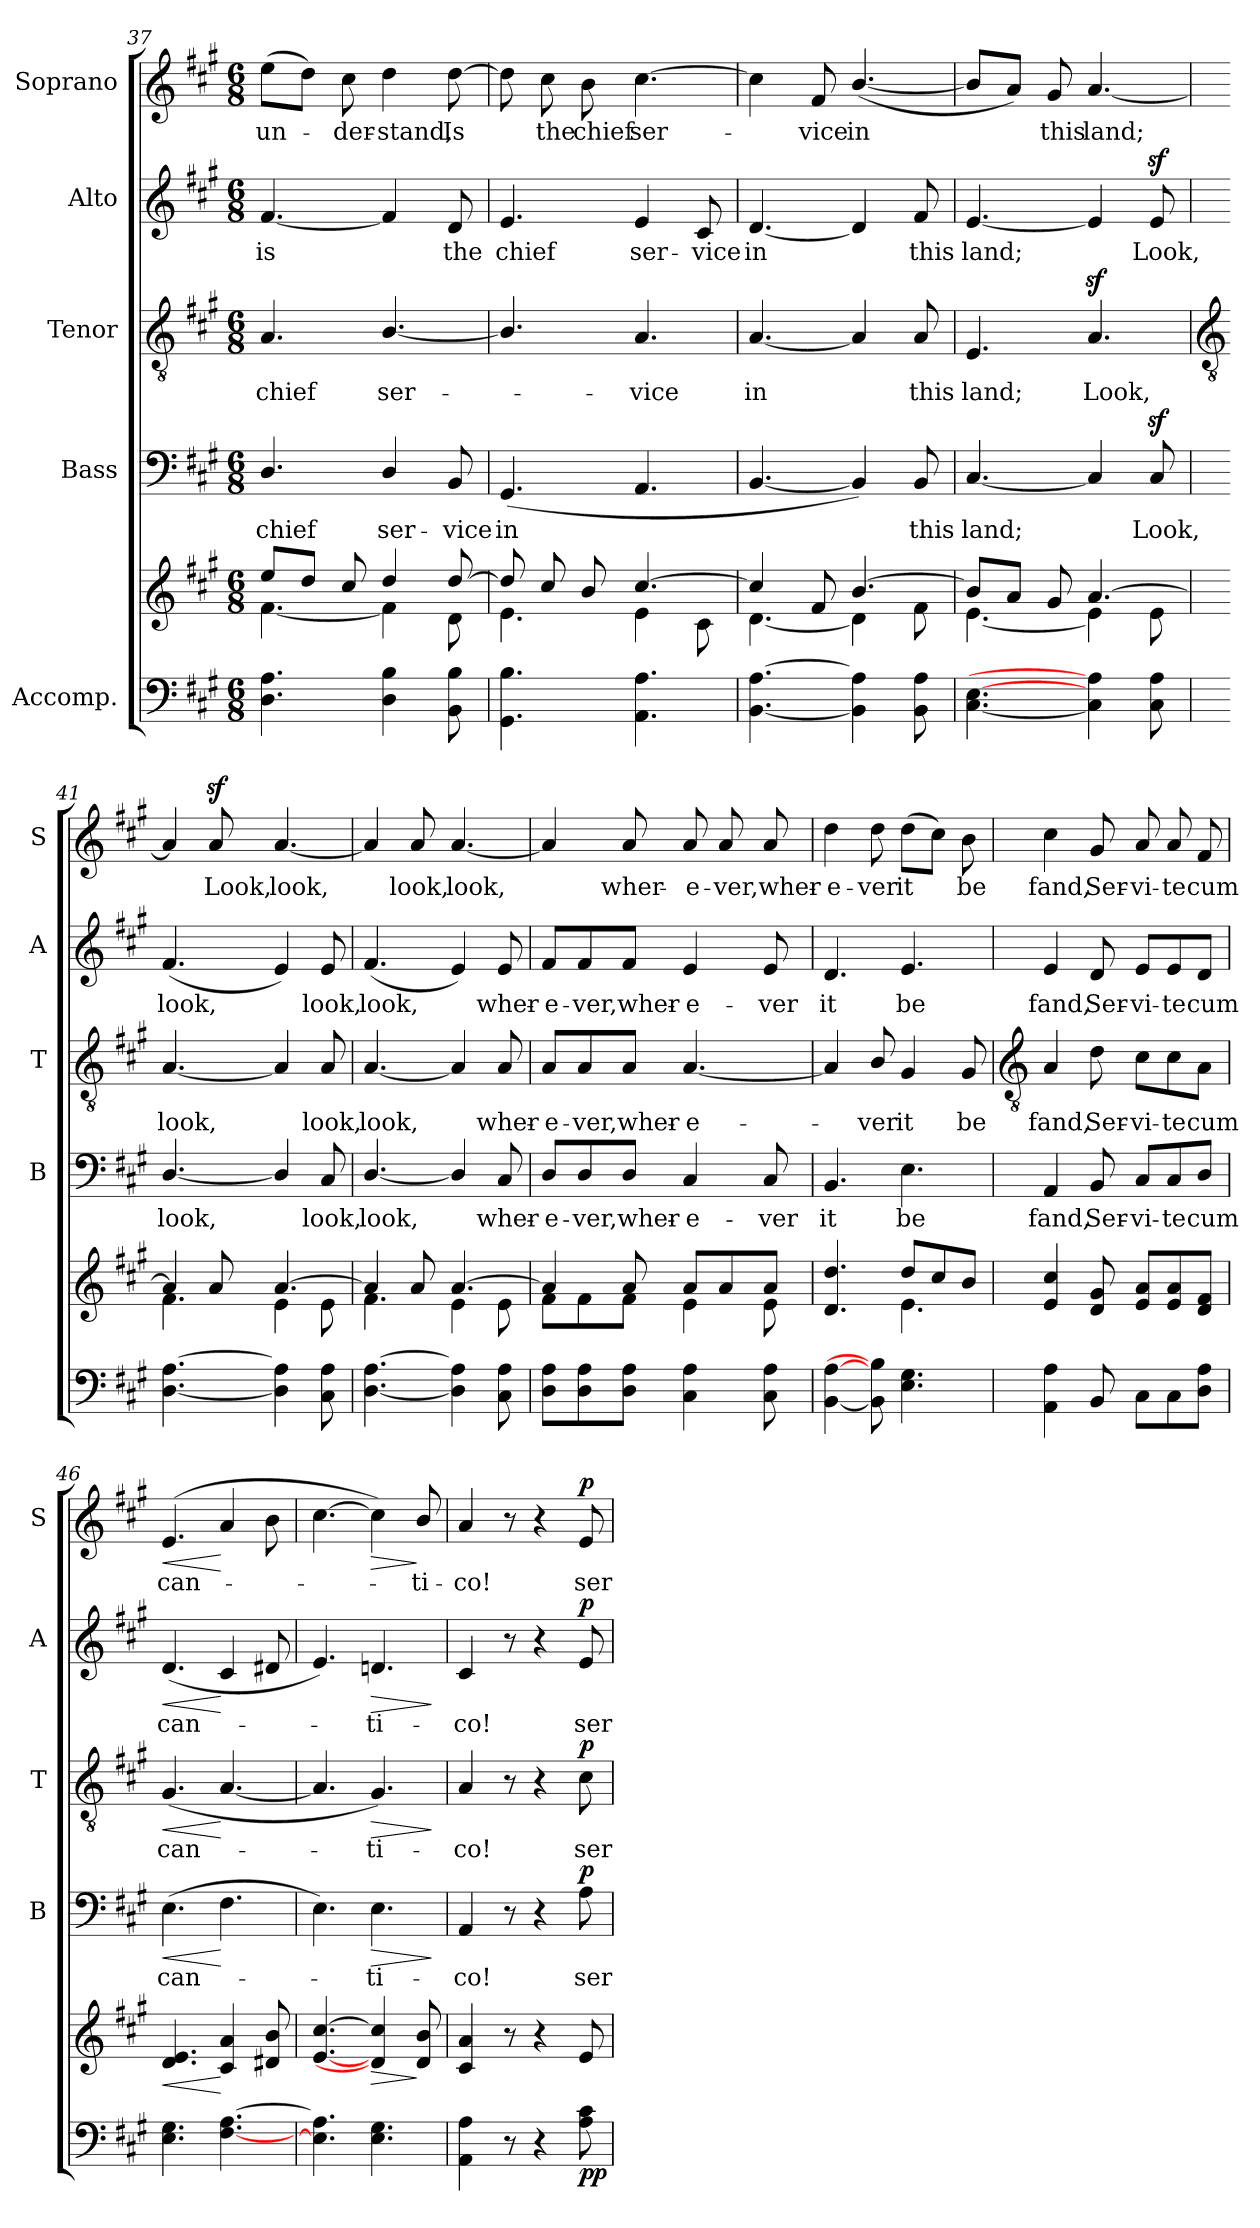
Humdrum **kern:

**kern	**kern	**dynam	**kern	**text	**dynam	**kern	**text	**dynam	**kern	**text	**dynam	**kern	**text	**dynam
*part5	*part5	*part5	*part4	*part4	*part4	*part3	*part3	*part3	*part2	*part2	*part2	*part1	*part1	*part1
*staff6	*staff5	*staff5/6	*staff4	*staff4	*staff4	*staff3	*staff3	*staff3	*staff2	*staff2	*staff2	*staff1	*staff1	*staff1
*I"Accomp.	*	*	*I"Bass	*	*	*I"Tenor	*	*	*I"Alto	*	*	*I"Soprano	*	*
*	*	*	*I'B	*	*	*I'T	*	*	*I'A	*	*	*I'S	*	*
!!LO:LB:g=z
*clefF4	*clefG2	*	*clefF4	*	*	*clefGv2	*	*	*clefG2	*	*	*clefG2	*	*
*k[f#c#g#]	*k[f#c#g#]	*	*k[f#c#g#]	*	*	*k[f#c#g#]	*	*	*k[f#c#g#]	*	*	*k[f#c#g#]	*	*
*A:	*A:	*	*A:	*	*	*A:	*	*	*A:	*	*	*A:	*	*
*M6/8	*M6/8	*	*M6/8	*	*	*M6/8	*	*	*M6/8	*	*	*M6/8	*	*
=37	=37	=37	=37	=37	=37	=37	=37	=37	=37	=37	=37	=37	=37	=37
*	*^	*	*	*	*	*	*	*	*	*	*	*	*	*
!	!	!	!	!	!LO:LY:b	!	!	!LO:LY:b	!	!	!LO:LY:b	!	!	!LO:LY:b	!
4.D\ 4.A\	8ee/L	[4.f#\	.	4.D/	chief	.	4.A	chief	.	[4.f#	is	.	(>8eeL	un-	.
.	8dd/J	.	.	.	.	.	.	.	.	.	.	.	8ddJ)	.	.
!	!	!	!	!	!	!	!	!	!	!	!	!	!	!LO:LY:b	!
.	8cc#/	.	.	.	.	.	.	.	.	.	.	.	8cc#	der-	.
!	!	!	!	!	!LO:LY:b	!	!	!LO:LY:b	!	!	!	!	!	!LO:LY:b	!
4D\ 4B\	4dd/	4f#\]	.	4D/	ser-	.	[4.B/	ser-	.	4f#]	.	.	4dd	-stand,	.
!	!	!	!	!	!LO:LY:b	!	!	!	!	!	!LO:LY:b	!	!	!LO:LY:b	!
8BB 8B	[8dd/	8d\	.	8BB	-vice	.	.	.	.	8d	the	.	[8dd	Is	.
=38	=38	=38	=38	=38	=38	=38	=38	=38	=38	=38	=38	=38	=38	=38	=38
!	!	!	!	!	!LO:LY:b	!	!	!	!	!	!LO:LY:b	!	!	!	!
4.GG# 4.B	8dd/]	4.e\	.	(<4.GG#	in	.	4.B/]	.	.	4.e	chief	.	8dd]	.	.
!	!	!	!	!	!	!	!	!	!	!	!	!	!	!LO:LY:b	!
.	8cc#/	.	.	.	.	.	.	.	.	.	.	.	8cc#	the	.
!	!	!	!	!	!	!	!	!	!	!	!	!	!	!LO:LY:b	!
.	8b/	.	.	.	.	.	.	.	.	.	.	.	8b	chief	.
!	!	!	!	!	!	!	!	!LO:LY:b	!	!	!LO:LY:b	!	!	!LO:LY:b	!
4.AA 4.A	[4.cc#/	4e\	.	4.AA	.	.	4.A	vice	.	4e	ser-	.	[4.cc#	ser-	.
!	!	!	!	!	!	!	!	!	!	!	!LO:LY:b	!	!	!	!
.	.	8c#\	.	.	.	.	.	.	.	8c#	-vice	.	.	.	.
=39	=39	=39	=39	=39	=39	=39	=39	=39	=39	=39	=39	=39	=39	=39	=39
!	!	!	!	!	!	!	!	!LO:LY:b	!	!	!LO:LY:b	!	!	!	!
[4.BB [4.A	4cc#/]	[4.d\	.	[4.BB	.	.	[4.A	in	.	[4.d	in	.	4cc#]	.	.
!	!	!	!	!	!	!	!	!	!	!	!	!	!	!LO:LY:b	!
.	8f#/	.	.	.	.	.	.	.	.	.	.	.	8f#	vice	.
!	!	!	!	!	!	!	!	!	!	!	!	!	!	!LO:LY:b	!
4BB] 4A]	[4.b/	4d\]	.	4BB])	.	.	4A]	.	.	4d]	.	.	(<[4.b/	in	.
!	!	!	!	!	!LO:LY:b	!	!	!LO:LY:b	!	!	!LO:LY:b	!	!	!	!
8BB 8A	.	8f#\	.	8BB	this	.	8A	this	.	8f#	this	.	.	.	.
=40	=40	=40	=40	=40	=40	=40	=40	=40	=40	=40	=40	=40	=40	=40	=40
!	!	!	!	!	!LO:LY:b	!	!	!LO:LY:b	!	!	!LO:LY:b	!	!	!	!
[4.C# [4.E	8b/L]	[4.e\	.	[4.C#	land;	.	4.E	land;	.	[4.e	land;	.	8bL]	.	.
.	8a/J	.	.	.	.	.	.	.	.	.	.	.	8aJ)	.	.
!	!	!	!	!	!	!	!	!	!	!	!	!	!	!LO:LY:b	!
.	8g#/	.	.	.	.	.	.	.	.	.	.	.	8g#	this	.
!	!	!	!	!	!	!	!	!LO:LY:b	!	!	!	!	!	!LO:LY:b	!
4C#] 4A]	[4.a/	4e\]	.	4C#]	.	.	4.Az<	Look,	.	4e]	.	.	[4.a	land;	.
!	!	!	!	!	!LO:LY:b	!	!	!	!	!	!LO:LY:b	!	!	!	!
8C# 8A	.	8e\	.	8C#z<	Look,	.	.	.	.	8ez<	Look,	.	.	.	.
!!LO:LB:g=z
=41	=41	=41	=41	=41	=41	=41	=41	=41	=41	=41	=41	=41	=41	=41	=41
*	*	*	*	*	*	*	*clefGv2	*	*	*	*	*	*	*	*
!	!	!	!	!	!LO:LY:b	!	!	!LO:LY:b	!	!	!LO:LY:b	!	!	!	!
[4.D\ [4.A\	4a/]	4.f#\	.	[4.D/	look,	.	[4.A	look,	.	(<4.f#	look,	.	4a]	.	.
!	!	!	!	!	!	!	!	!	!	!	!	!	!	!LO:LY:b	!
.	8a/	.	.	.	.	.	.	.	.	.	.	.	8az<	Look,	.
!	!	!	!	!	!	!	!	!	!	!	!	!	!	!LO:LY:b	!
4D\] 4A\]	[4.a/	4e\	.	4D/]	.	.	4A]	.	.	4e)	.	.	[4.a	look,	.
!	!	!	!	!	!LO:LY:b	!	!	!LO:LY:b	!	!	!LO:LY:b	!	!	!	!
8C# 8A	.	8e\	.	8C#	look,	.	8A	look,	.	8e	look,	.	.	.	.
=42	=42	=42	=42	=42	=42	=42	=42	=42	=42	=42	=42	=42	=42	=42	=42
!	!	!	!	!	!LO:LY:b	!	!	!LO:LY:b	!	!	!LO:LY:b	!	!	!	!
[4.D\ [4.A\	4a/]	4.f#\	.	[4.D/	look,	.	[4.A	look,	.	(<4.f#	look,	.	4a]	.	.
!	!	!	!	!	!	!	!	!	!	!	!	!	!	!LO:LY:b	!
.	8a/	.	.	.	.	.	.	.	.	.	.	.	8a	look,	.
!	!	!	!	!	!	!	!	!	!	!	!	!	!	!LO:LY:b	!
4D\] 4A\]	[4.a/	4e\	.	4D/]	.	.	4A]	.	.	4e)	.	.	[4.a	look,	.
!	!	!	!	!	!LO:LY:b	!	!	!LO:LY:b	!	!	!LO:LY:b	!	!	!	!
8C# 8A	.	8e\	.	8C#	wher-	.	8A	wher-	.	8e	wher-	.	.	.	.
=43	=43	=43	=43	=43	=43	=43	=43	=43	=43	=43	=43	=43	=43	=43	=43
!	!	!	!	!	!LO:LY:b	!	!	!LO:LY:b	!	!	!LO:LY:b	!	!	!	!
8D\ 8A\L	4a/]	8f#\L	.	8D/L	-e-	.	8A/L	-e-	.	8f#/L	-e-	.	4a]	.	.
!	!	!	!	!	!LO:LY:b	!	!	!LO:LY:b	!	!	!LO:LY:b	!	!	!	!
8D\ 8A\	.	8f#\	.	8D/	-ver,	.	8A/	-ver,	.	8f#/	-ver,	.	.	.	.
!	!	!	!	!	!LO:LY:b	!	!	!LO:LY:b	!	!	!LO:LY:b	!	!	!LO:LY:b	!
8D\ 8A\J	8a/	8f#\J	.	8D/J	wher-	.	8A/J	wher-	.	8f#/J	wher-	.	8a	wher-	.
!	!	!	!	!	!LO:LY:b	!	!	!LO:LY:b	!	!	!LO:LY:b	!	!	!LO:LY:b	!
4C# 4A	8a/L	4e\	.	4C#	-e-	.	[4.A	-e-	.	4e	-e-	.	8a	-e-	.
!	!	!	!	!	!	!	!	!	!	!	!	!	!	!LO:LY:b	!
.	8a/	.	.	.	.	.	.	.	.	.	.	.	8a	-ver,	.
!	!	!	!	!	!LO:LY:b	!	!	!	!	!	!LO:LY:b	!	!	!LO:LY:b	!
8C# 8A	8a/J	8e\	.	8C#	-ver	.	.	.	.	8e	-ver	.	8a	wher-	.
=44	=44	=44	=44	=44	=44	=44	=44	=44	=44	=44	=44	=44	=44	=44	=44
!	!	!	!	!	!LO:LY:b	!	!	!	!	!	!LO:LY:b	!	!	!LO:LY:b	!
[4BB [4A	4.d/ 4.dd/	4.ryy	.	4.BB	it	.	4A]	.	.	4.d	it	.	4dd	-e-	.
!	!	!	!	!	!	!	!	!LO:LY:b	!	!	!	!	!	!LO:LY:b	!
8BB] 8B]	.	.	.	.	.	.	8B/	ver	.	.	.	.	8dd	-ver	.
!	!	!	!	!	!LO:LY:b	!	!	!LO:LY:b	!	!	!LO:LY:b	!	!	!LO:LY:b	!
4.E 4.G#	8dd/L	4.e\	.	4.E	be	.	4G#	it	.	4.e	be	.	(>8ddL	it	.
.	8cc#/	.	.	.	.	.	.	.	.	.	.	.	8cc#J)	.	.
!	!	!	!	!	!	!	!	!LO:LY:b	!	!	!	!	!	!LO:LY:b	!
.	8b/J	.	.	.	.	.	8G#	be	.	.	.	.	8b	be	.
*	*v	*v	*	*	*	*	*	*	*	*	*	*	*	*	*
!!LO:LB:g=z
=45	=45	=45	=45	=45	=45	=45	=45	=45	=45	=45	=45	=45	=45	=45
*	*	*	*	*	*	*clefGv2	*	*	*	*	*	*	*	*
!	!	!	!	!LO:LY:b	!	!	!LO:LY:b	!	!	!LO:LY:b	!	!	!LO:LY:b	!
4AA 4A	4e 4cc#	.	4AA	fand,	.	4A	fand,	.	4e	fand,	.	4cc#	fand,	.
!	!	!	!	!LO:LY:b	!	!	!LO:LY:b	!	!	!LO:LY:b	!	!	!LO:LY:b	!
8BB	8d 8g#	.	8BB	Ser-	.	8d	Ser-	.	8d	Ser-	.	8g#	Ser-	.
!	!	!	!	!LO:LY:b	!	!	!LO:LY:b	!	!	!LO:LY:b	!	!	!LO:LY:b	!
8C#L	8e 8aL	.	8C#/L	-vi-	.	8c#\L	-vi-	.	8e/L	-vi-	.	8a	-vi-	.
!	!	!	!	!LO:LY:b	!	!	!LO:LY:b	!	!	!LO:LY:b	!	!	!LO:LY:b	!
8C#	8e 8a	.	8C#/	-te	.	8c#\	-te	.	8e/	-te	.	8a	-te	.
!	!	!	!	!LO:LY:b	!	!	!LO:LY:b	!	!	!LO:LY:b	!	!	!LO:LY:b	!
8D 8AJ	8d 8f#J	.	8D/J	cum	.	8A\J	cum	.	8d/J	cum	.	8f#	cum	.
=46	=46	=46	=46	=46	=46	=46	=46	=46	=46	=46	=46	=46	=46	=46
!	!	!LO:HP:b	!	!LO:LY:b	!LO:HP:b	!	!LO:LY:b	!LO:HP:b	!	!LO:LY:b	!LO:HP:b	!	!LO:LY:b	!LO:HP:b
4.E 4.G#	4.d 4.e	<	(>4.E	can-	<	(<4.G#	can-	<	(<4.d	can-	<	(<4.e	can-	<
[4.F# [4.A	4c# 4a	[	4.F#	.	[	[4.A	.	[	4c#	.	[	4a	.	[
.	8d#X 8b	.	.	.	.	.	.	.	8d#X	.	.	8b	.	.
=47	=47	=47	=47	=47	=47	=47	=47	=47	=47	=47	=47	=47	=47	=47
4.E] 4.A]	[4.e [4.cc#	.	4.E)	.	.	4.A]	.	.	4.e)	.	.	[4.cc#	.	.
!	!	!LO:HP:b	!	!LO:LY:b	!LO:HP:b	!	!LO:LY:b	!LO:HP:b	!	!LO:LY:b	!LO:HP:b	!	!	!LO:HP:b
4.E 4.G#	4d] 4cc#]	>	4.E	ti-	>	4.G#)	ti-	>	4.dn	ti-	>	4cc#])	.	>
!	!	!	!	!	!	!	!	!	!	!	!	!	!LO:LY:b	!
.	8d/ 8b/	]	.	.	.	.	.	.	.	.	.	8b/	ti-	]
.	.	.	.	.	]	.	.	]	.	.	]	.	.	.
=48	=48	=48	=48	=48	=48	=48	=48	=48	=48	=48	=48	=48	=48	=48
!	!	!	!	!LO:LY:b	!	!	!LO:LY:b	!	!	!LO:LY:b	!	!	!LO:LY:b	!
4AA 4A	4c# 4a	.	4AA	-co!	.	4A	-co!	.	4c#	-co!	.	4a	-co!	.
8r	8r	.	8r	.	.	8r	.	.	8r	.	.	8r	.	.
4r	4r	.	4r	.	.	4r	.	.	4r	.	.	4r	.	.
!	!	!LO:DY:b=2	!	!LO:LY:b	!	!	!LO:LY:b	!	!	!LO:LY:b	!	!	!LO:LY:b	!
!	!	!LO:DY:n=1:b	!	!	!LO:DY:b	!	!	!LO:DY:b	!	!	!LO:DY:b	!	!	!LO:DY:b
8A 8c#	8e	p p	8A	ser-	p	8c#	ser-	p	8e	ser-	p	8e	ser-	p
=	=	=	=	=	=	=	=	=	=	=	=	=	=	=
*-	*-	*-	*-	*-	*-	*-	*-	*-	*-	*-	*-	*-	*-	*-
